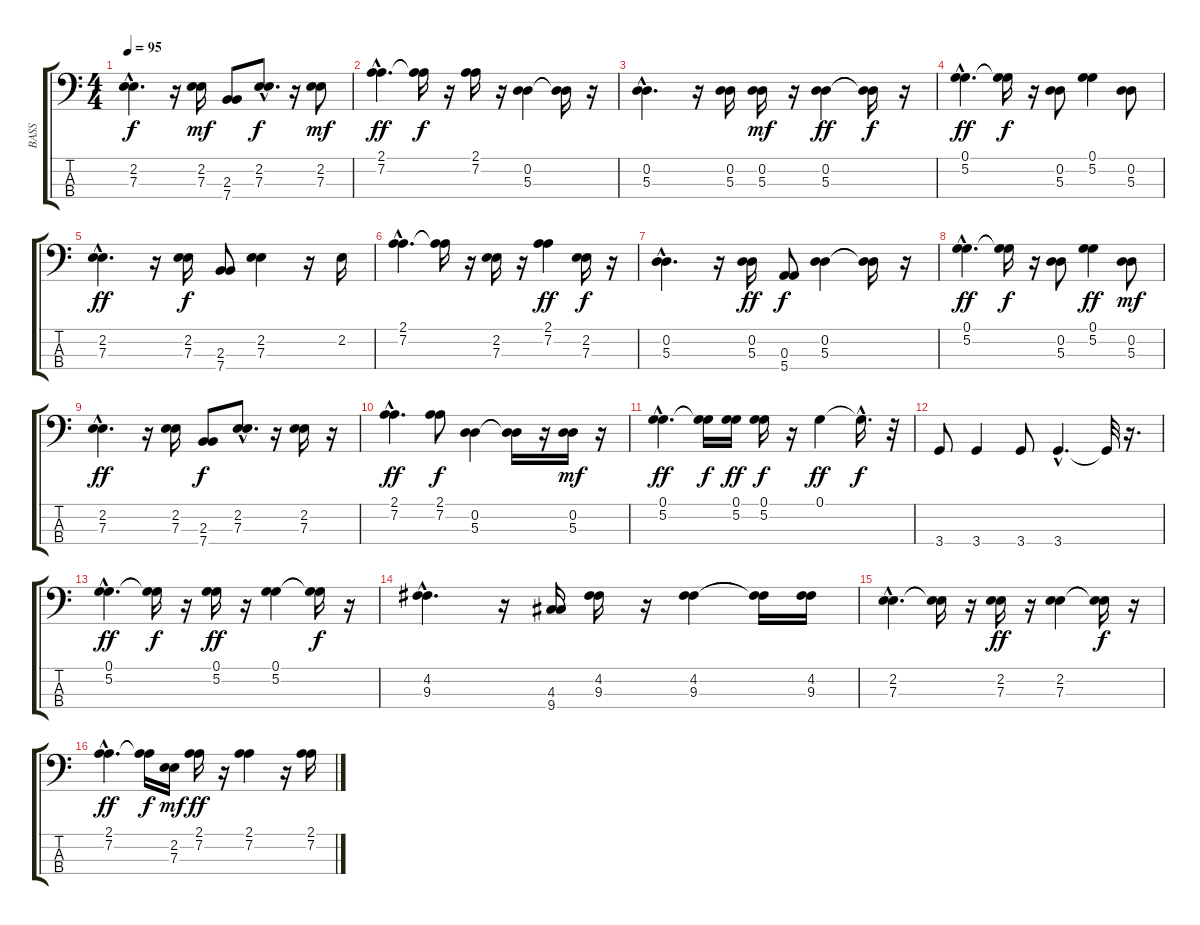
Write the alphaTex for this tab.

\track ("BASS" "BASS") {instrument electricbassfinger}
\staff {score tabs}
\tuning (G2 D2 A1 E1) {hide}
\ts (4 4)
\tempo 95
\clef f4
\ks c
(2.2{hac} 7.3{hac}).4{d dy f} r.16 (2.2 7.3).16{dy mf} (2.3 7.4).8 (2.2{hac} 7.3{hac}).8{d dy f} r.16 (2.2 7.3).8{dy mf} |
(2.1{hac} 7.2{hac}).4{d dy ff} (2.1{t} 7.2{t}).16{dy f} r.16 (2.1 7.2).16 r.16 (0.2 5.3).4 (0.2{t} 5.3{t}).16 r.16 |
(0.2{hac} 5.3{hac}).4{d} r.16 (0.2 5.3).16 (0.2 5.3).16{dy mf} r.16 (0.2 5.3).4{dy ff} (0.2{t} 5.3{t}).16{dy f} r.16 |
(0.1{hac} 5.2{hac}).4{d dy ff} (0.1{t} 5.2{t}).16{dy f} r.16 (0.2 5.3).8 (0.1 5.2).4 (0.2 5.3).8 |
(2.2{hac} 7.3{hac}).4{d dy ff} r.16 (2.2 7.3).16{dy f} (2.3 7.4).8 (2.2 7.3).4 r.16 2.2.16 |
(2.1{hac} 7.2{hac}).4{d} (2.1{t} 7.2{t}).16 r.16 (2.2 7.3).16 r.16 (2.1 7.2).4{dy ff} (2.2 7.3).16{dy f} r.16 |
(0.2{hac} 5.3{hac}).4{d} r.16 (0.2 5.3).16{dy ff} (0.3 5.4).8{dy f} (0.2 5.3).4 (0.2{t} 5.3{t}).16 r.16 |
(0.1{hac} 5.2{hac}).4{d dy ff} (0.1{t} 5.2{t}).16{dy f} r.16 (0.2 5.3).8 (0.1 5.2).4{dy ff} (0.2 5.3).8{dy mf} |
(2.2{hac} 7.3{hac}).4{d dy ff} r.16 (2.2 7.3).16 (2.3 7.4).8{dy f} (2.2{hac} 7.3{hac}).8{d} r.16 (2.2 7.3).16 r.16 |
(2.1{hac} 7.2{hac}).4{d dy ff} (2.1 7.2).8{dy f} (0.2 5.3).4 (0.2{t} 5.3{t}).16 r.16 (0.2 5.3).16{dy mf} r.16 |
(0.1{hac} 5.2{hac}).4{d dy ff} (0.1{t} 5.2{t}).16{dy f} (0.1 5.2).16{dy ff} (0.1 5.2).16{dy f} r.16 0.1.4{dy ff} 0.1{hac t}.16{d dy f} r.32 |
3.4.8 3.4.4 3.4.8 3.4{hac}.4{d} 3.4{t}.32 r.16{d} |
(0.1{hac} 5.2{hac}).4{d dy ff} (0.1{t} 5.2{t}).16{dy f} r.16 (0.1 5.2).16{dy ff} r.16 (0.1 5.2).4 (0.1{t} 5.2{t}).16{dy f} r.16 |
(4.2{hac} 9.3{hac}).4{d} r.16 (4.3 9.4).16 (4.2 9.3).16 r.16 (4.2 9.3).4 (4.2{t} 9.3{t}).16 (4.2 9.3).16 |
(2.2{hac} 7.3{hac}).4{d} (2.2{t} 7.3{t}).16 r.16 (2.2 7.3).16{dy ff} r.16 (2.2 7.3).4 (2.2{t} 7.3{t}).16{dy f} r.16 |
(2.1{hac} 7.2{hac}).4{d dy ff} (2.1{t} 7.2{t}).16{dy f} (2.2 7.3).16{dy mf} (2.1 7.2).16{dy ff} r.16 (2.1 7.2).4 r.16 (2.1 7.2).16
